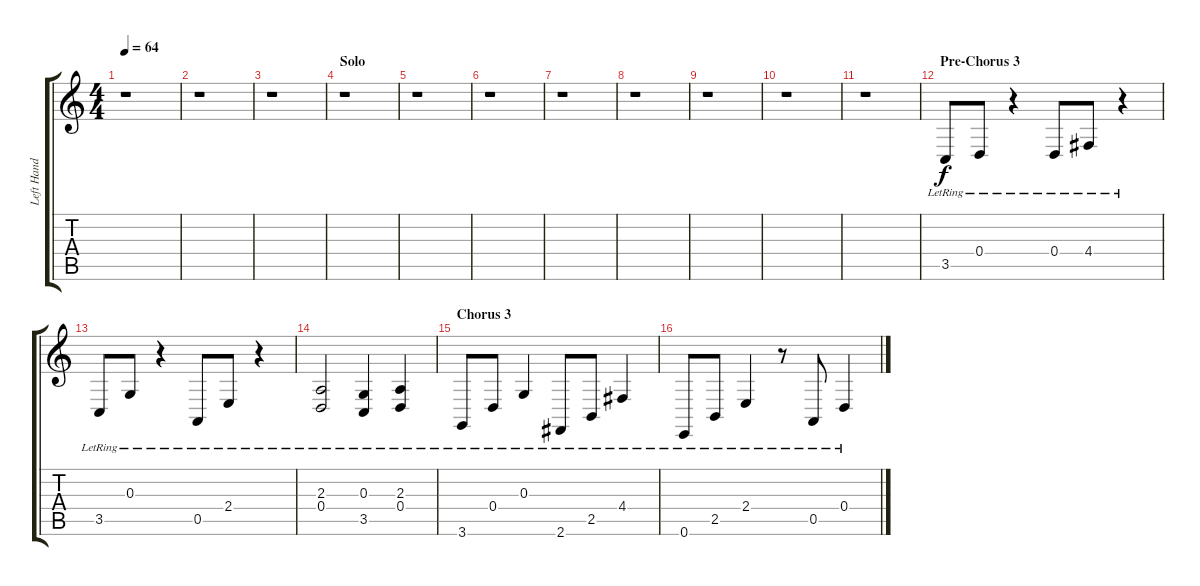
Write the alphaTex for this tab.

\track ("Left Hand - Mic Michaeli" "Left Hand ") {instrument electricgrandpiano}
\staff {score tabs}
\tuning (E4 B3 G3 D3 A2 E2) {hide}
\ts (4 4)
\tempo 64
\clef g2
\ks c
r.1{dy f} |
r.1 |
r.1 |
\section ("" "Solo")
r.1 |
r.1 |
r.1 |
r.1 |
r.1 |
r.1 |
r.1 |
r.1 |
\section ("" "Pre-Chorus 3")
3.5{lr}.8 0.4{lr}.8 r.4 0.4{lr}.8 4.4{lr}.8 r.4 |
3.5{lr}.8 0.3{lr}.8 r.4 0.5{lr}.8 2.4{lr}.8 r.4 |
(2.3{lr} 0.4{lr}).2 (0.3{lr} 3.5{lr}).4 (2.3{lr} 0.4{lr}).4 |
\section ("" "Chorus 3")
3.6{lr}.8 0.4{lr}.8 0.3{lr}.4 2.6{lr}.8 2.5{lr}.8 4.4{lr}.4 |
0.6{lr}.8 2.5{lr}.8 2.4{lr}.4 r.8 0.5{lr}.8 0.4{lr}.4
